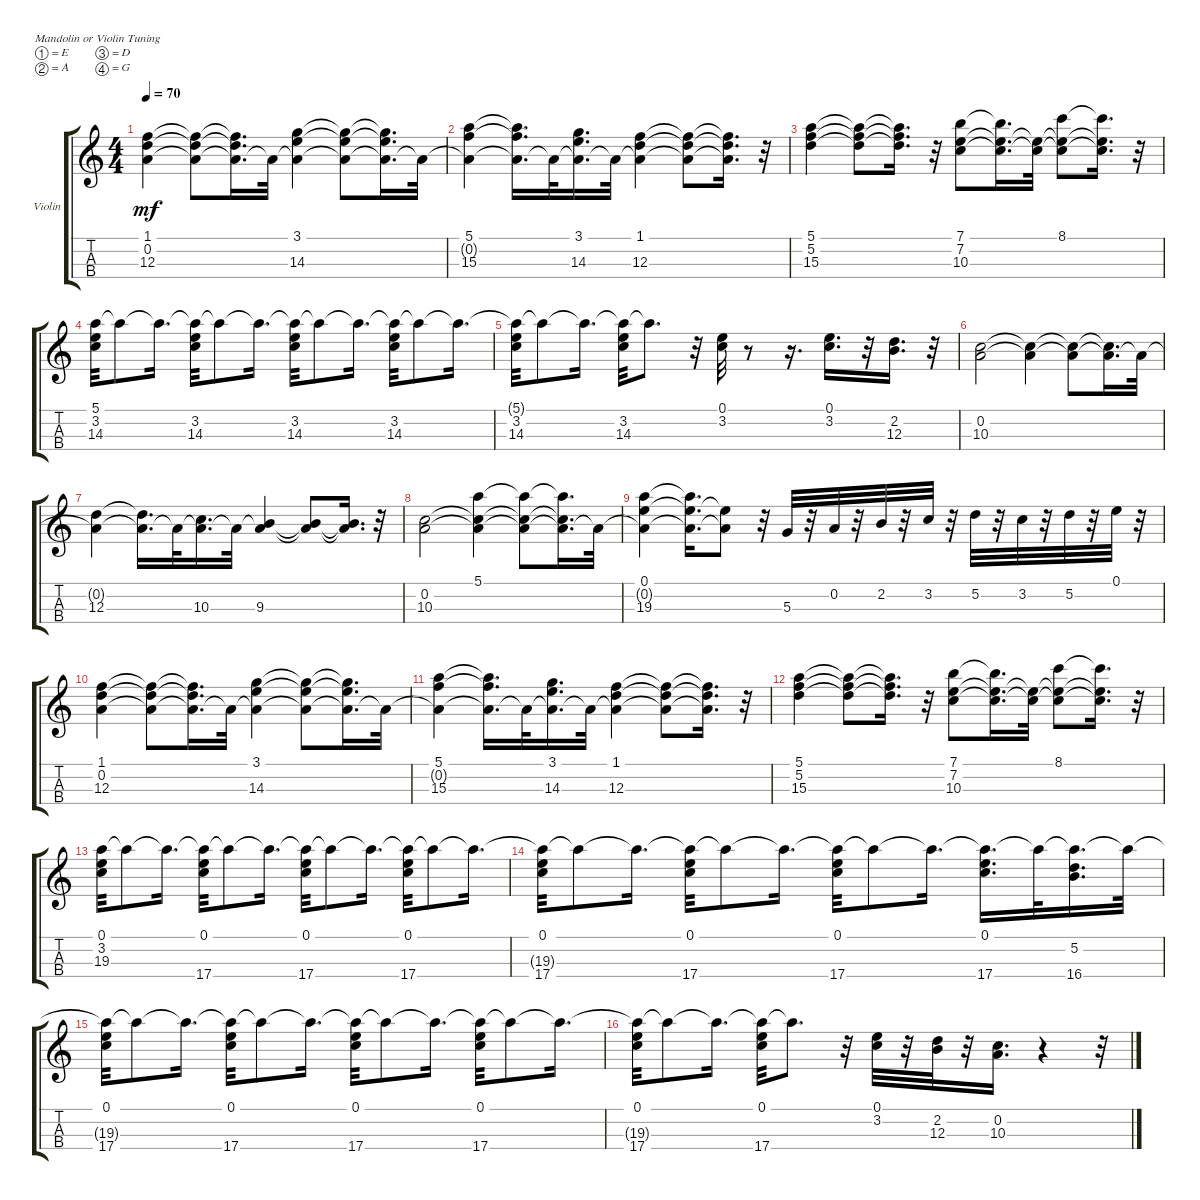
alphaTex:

\bracketExtendMode groupsimilarinstruments
\firstSystemTrackNameOrientation horizontal
\otherSystemsTrackNameOrientation horizontal
\track ("" "Violin") {instrument violin}
\staff {score tabs}
\tuning (E5 A4 D4 G3)
\ts (4 4)
\tempo 70
\clef g2
\ks c
(1.1 0.2 12.3).4{dy mf} (1.1{t} 0.2{t} 12.3{t}).8 (1.1{t} 0.2{t} 12.3{t}).16{d} 0.2{t}.32 (0.2{t} 3.1 14.3).4 (0.2{t} 3.1{t} 14.3{t}).8 (0.2{t} 3.1{t} 14.3{t}).16{d} 0.2{t}.32 |
(0.2{t} 5.1 15.3).4 (0.2{t} 5.1{t} 15.3{t}).16{d} 0.2{t}.32 (0.2{t} 3.1 14.3).16{d} 0.2{t}.32 (0.2{t} 1.1 12.3).4 (0.2{t} 1.1{t} 12.3{t}).8 (0.2{t} 1.1{t} 12.3{t}).16{d} r.32 |
(5.1 5.2 15.3).4 (5.1{t} 5.2{t} 15.3{t}).8 (5.1{t} 5.2{t} 15.3{t}).16{d} r.32 (7.1 10.3 7.2).8 (7.1{t} 10.3{t} 7.2{t}).16{d} (10.3{t} 7.2{t}).32 (10.3{t} 7.2{t} 8.1).8 (10.3{t} 7.2{t} 8.1{t}).16{d} r.32 |
(5.1 3.2 14.3).32 5.1{t}.8 5.1{t}.16{d} (5.1{t} 3.2 14.3).32 5.1{t}.8 5.1{t}.16{d} (5.1{t} 3.2 14.3).32 5.1{t}.8 5.1{t}.16{d} (5.1{t} 3.2 14.3).32 5.1{t}.8 5.1{t}.16{d} |
(5.1{t} 3.2 14.3).32 5.1{t}.8 5.1{t}.16{d} (5.1{t} 3.2 14.3).32 5.1{t}.8{d} r.32 (3.2 0.1).32 r.8 r.16{d} (3.2 0.1).16{d} r.32 (2.2 12.3).16{d} r.32 |
(0.2 10.3).2 (0.2{t} 10.3{t}).4 (0.2{t} 10.3{t}).8 (0.2{t} 10.3{t}).16{d} 0.2{t}.32 |
(0.2{t} 12.3).4 (0.2{t} 12.3{t}).16{d} 0.2{t}.32 (0.2{t} 10.3).16{d} 0.2{t}.32 (0.2{t} 9.3).4 (0.2{t} 9.3{t}).8 (0.2{t} 9.3{t}).16{d} r.32 |
(0.2 10.3).2 (0.2{t} 10.3{t} 5.1).4 (0.2{t} 10.3{t} 5.1{t}).8 (0.2{t} 10.3{t} 5.1{t}).16{d} 0.2{t}.32 |
(0.2{t} 0.1 19.3).4 (0.2{t} 0.1{t} 19.3{t}).16{d} (0.2{t} 0.1{t}).8 r.32 5.3.32 r.32 0.2.32 r.32 2.2.32 r.32 3.2.32 r.32 5.2.32 r.32 3.2.32 r.32 5.2.32 r.32 0.1.32 r.32 |
(1.1 0.2 12.3).4 (1.1{t} 0.2{t} 12.3{t}).8 (1.1{t} 0.2{t} 12.3{t}).16{d} 0.2{t}.32 (0.2{t} 3.1 14.3).4 (0.2{t} 3.1{t} 14.3{t}).8 (0.2{t} 3.1{t} 14.3{t}).16{d} 0.2{t}.32 |
(0.2{t} 5.1 15.3).4 (0.2{t} 5.1{t} 15.3{t}).16{d} 0.2{t}.32 (0.2{t} 3.1 14.3).16{d} 0.2{t}.32 (0.2{t} 1.1 12.3).4 (0.2{t} 1.1{t} 12.3{t}).8 (0.2{t} 1.1{t} 12.3{t}).16{d} r.32 |
(5.1 5.2 15.3).4 (5.1{t} 5.2{t} 15.3{t}).8 (5.1{t} 5.2{t} 15.3{t}).16{d} r.32 (7.1 10.3 7.2).8 (7.1{t} 10.3{t} 7.2{t}).16{d} (10.3{t} 7.2{t}).32 (10.3{t} 7.2{t} 8.1).8 (10.3{t} 7.2{t} 8.1{t}).16{d} r.32 |
(3.2 0.1 19.3).32 19.3{t}.8 19.3{t}.16{d} (19.3{t} 17.4 0.1).32 19.3{t}.8 19.3{t}.16{d} (19.3{t} 17.4 0.1).32 19.3{t}.8 19.3{t}.16{d} (19.3{t} 17.4 0.1).32 19.3{t}.8 19.3{t}.16{d} |
(19.3{t} 17.4 0.1).32 19.3{t}.8 19.3{t}.16{d} (19.3{t} 17.4 0.1).32 19.3{t}.8 19.3{t}.16{d} (19.3{t} 17.4 0.1).32 19.3{t}.8 19.3{t}.16{d} (19.3{t} 17.4 0.1).16{d} 19.3{t}.32 (19.3{t} 16.4 5.2).16{d} 19.3{t}.32 |
(19.3{t} 17.4 0.1).32 19.3{t}.8 19.3{t}.16{d} (19.3{t} 17.4 0.1).32 19.3{t}.8 19.3{t}.16{d} (19.3{t} 17.4 0.1).32 19.3{t}.8 19.3{t}.16{d} (19.3{t} 17.4 0.1).32 19.3{t}.8 19.3{t}.16{d} |
(19.3{t} 0.1 17.4).32 19.3{t}.8 19.3{t}.16{d} (19.3{t} 0.1 17.4).32 19.3{t}.8{d} r.32 (3.2 0.1).32 r.32 (2.2 12.3).32 r.32 (0.2 10.3).16{d} r.4 r.32
